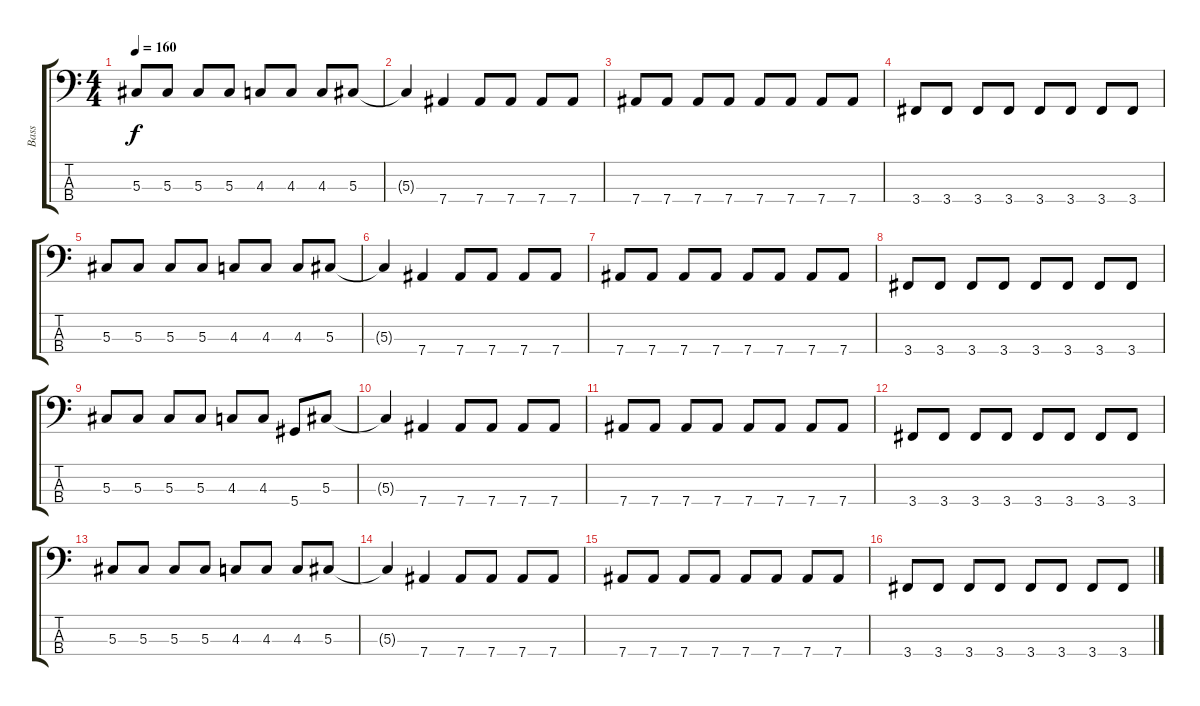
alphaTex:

\track ("Bass" "Bass") {instrument electricbassfinger}
\staff {score tabs}
\tuning (Gb2 Db2 Ab1 Eb1) {hide}
\ts (4 4)
\tempo 160
\clef f4
\ks c
5.3.8{dy f} 5.3.8 5.3.8 5.3.8 4.3.8 4.3.8 4.3.8 5.3.8 |
5.3{t}.4 7.4.4 7.4.8 7.4.8 7.4.8 7.4.8 |
7.4.8 7.4.8 7.4.8 7.4.8 7.4.8 7.4.8 7.4.8 7.4.8 |
3.4.8 3.4.8 3.4.8 3.4.8 3.4.8 3.4.8 3.4.8 3.4.8 |
5.3.8 5.3.8 5.3.8 5.3.8 4.3.8 4.3.8 4.3.8 5.3.8 |
5.3{t}.4 7.4.4 7.4.8 7.4.8 7.4.8 7.4.8 |
7.4.8 7.4.8 7.4.8 7.4.8 7.4.8 7.4.8 7.4.8 7.4.8 |
3.4.8 3.4.8 3.4.8 3.4.8 3.4.8 3.4.8 3.4.8 3.4.8 |
5.3.8 5.3.8 5.3.8 5.3.8 4.3.8 4.3.8 5.4.8 5.3.8 |
5.3{t}.4 7.4.4 7.4.8 7.4.8 7.4.8 7.4.8 |
7.4.8 7.4.8 7.4.8 7.4.8 7.4.8 7.4.8 7.4.8 7.4.8 |
3.4.8 3.4.8 3.4.8 3.4.8 3.4.8 3.4.8 3.4.8 3.4.8 |
5.3.8 5.3.8 5.3.8 5.3.8 4.3.8 4.3.8 4.3.8 5.3.8 |
5.3{t}.4 7.4.4 7.4.8 7.4.8 7.4.8 7.4.8 |
7.4.8 7.4.8 7.4.8 7.4.8 7.4.8 7.4.8 7.4.8 7.4.8 |
3.4.8 3.4.8 3.4.8 3.4.8 3.4.8 3.4.8 3.4.8 3.4.8
